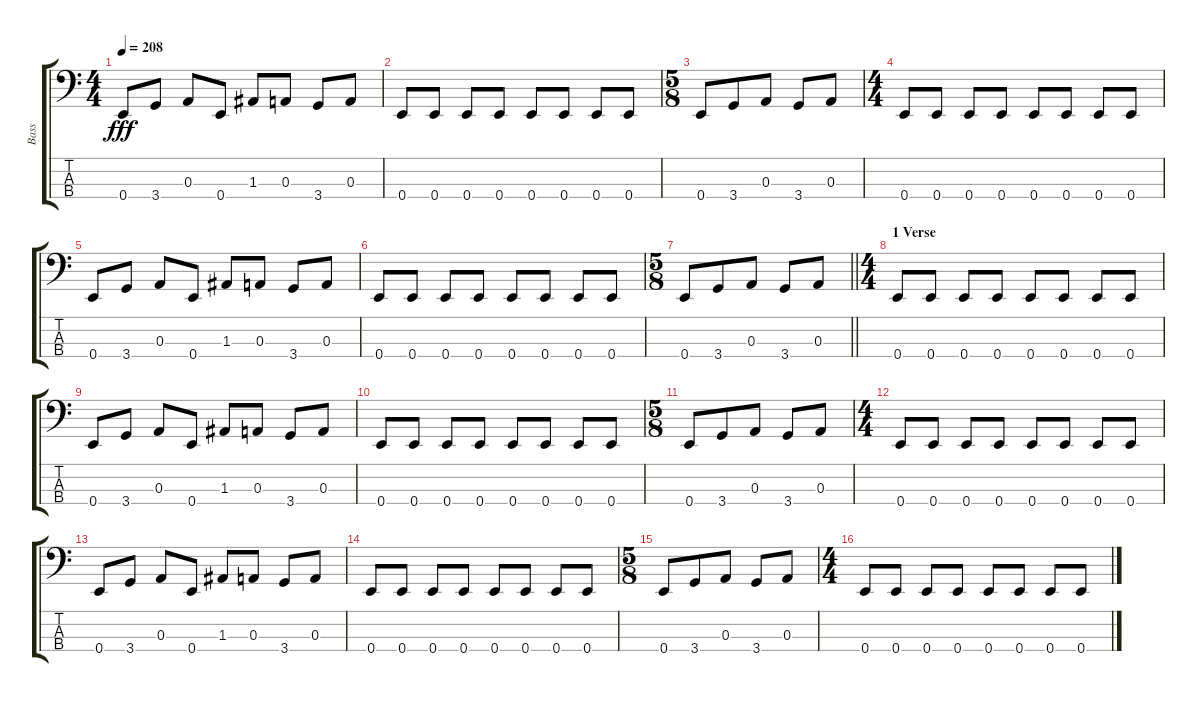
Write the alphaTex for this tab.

\track ("Bass" "Bass") {instrument electricbassfinger}
\staff {score tabs}
\tuning (G2 D2 A1 E1) {hide}
\ts (4 4)
\tempo 208
\clef f4
\ks c
0.4.8{dy fff} 3.4.8 0.3.8 0.4.8 1.3.8 0.3.8 3.4.8 0.3.8 |
0.4.8 0.4.8 0.4.8 0.4.8 0.4.8 0.4.8 0.4.8 0.4.8 |
\ts (5 8)
0.4.8 3.4.8 0.3.8 3.4.8 0.3.8 |
\ts (4 4)
0.4.8 0.4.8 0.4.8 0.4.8 0.4.8 0.4.8 0.4.8 0.4.8 |
0.4.8 3.4.8 0.3.8 0.4.8 1.3.8 0.3.8 3.4.8 0.3.8 |
0.4.8 0.4.8 0.4.8 0.4.8 0.4.8 0.4.8 0.4.8 0.4.8 |
\ts (5 8)
\barLineRight lightlight
0.4.8 3.4.8 0.3.8 3.4.8 0.3.8 |
\ts (4 4)
\section ("" "1 Verse")
0.4.8 0.4.8 0.4.8 0.4.8 0.4.8 0.4.8 0.4.8 0.4.8 |
0.4.8 3.4.8 0.3.8 0.4.8 1.3.8 0.3.8 3.4.8 0.3.8 |
0.4.8 0.4.8 0.4.8 0.4.8 0.4.8 0.4.8 0.4.8 0.4.8 |
\ts (5 8)
0.4.8 3.4.8 0.3.8 3.4.8 0.3.8 |
\ts (4 4)
0.4.8 0.4.8 0.4.8 0.4.8 0.4.8 0.4.8 0.4.8 0.4.8 |
0.4.8 3.4.8 0.3.8 0.4.8 1.3.8 0.3.8 3.4.8 0.3.8 |
0.4.8 0.4.8 0.4.8 0.4.8 0.4.8 0.4.8 0.4.8 0.4.8 |
\ts (5 8)
0.4.8 3.4.8 0.3.8 3.4.8 0.3.8 |
\ts (4 4)
0.4.8 0.4.8 0.4.8 0.4.8 0.4.8 0.4.8 0.4.8 0.4.8
